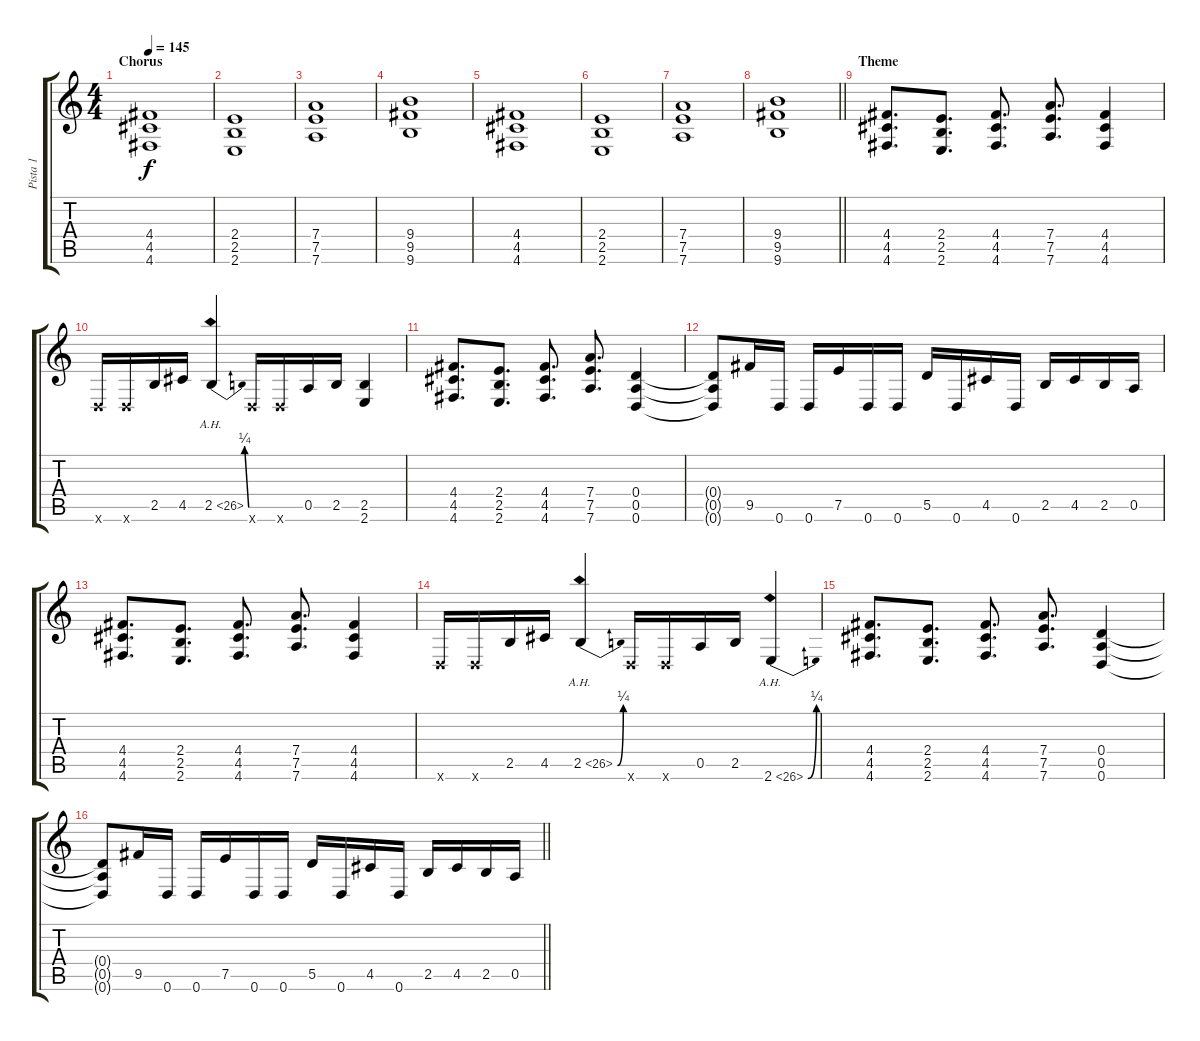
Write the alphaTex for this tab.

\track ("Pista 1" "Pista 1") {instrument distortionguitar}
\staff {score tabs}
\tuning (E4 B3 G3 D3 A2 D2) {hide}
\ts (4 4)
\section ("" "Chorus")
\tempo 145
\clef g2
\ks c
(4.4 4.5 4.6).1{dy f} |
(2.4 2.5 2.6).1 |
(7.4 7.5 7.6).1 |
(9.4 9.5 9.6).1 |
(4.4 4.5 4.6).1 |
(2.4 2.5 2.6).1 |
(7.4 7.5 7.6).1 |
\barLineRight lightlight
(9.4 9.5 9.6).1 |
\section ("" "Theme")
(4.4 4.5 4.6).8{d} (2.4 2.5 2.6).8{d} (4.4 4.5 4.6).8{d} (7.4 7.5 7.6).8{d} (4.4 4.5 4.6).4 |
0.6{x}.16 0.6{x}.16 2.5.16 4.5.16 2.5{be (bend 0 0 60 1) ah 24}.4 0.6{x}.16 0.6{x}.16 0.5.16 2.5.16 (2.5 2.6).4 |
(4.4 4.5 4.6).8{d} (2.4 2.5 2.6).8{d} (4.4 4.5 4.6).8{d} (7.4 7.5 7.6).8{d} (0.4 0.5 0.6).4 |
(0.4{t} 0.5{t} 0.6{t}).8 9.5.16 0.6.16 0.6.16 7.5.16 0.6.16 0.6.16 5.5.16 0.6.16 4.5.16 0.6.16 2.5.16 4.5.16 2.5.16 0.5.16 |
(4.4 4.5 4.6).8{d} (2.4 2.5 2.6).8{d} (4.4 4.5 4.6).8{d} (7.4 7.5 7.6).8{d} (4.4 4.5 4.6).4 |
0.6{x}.16 0.6{x}.16 2.5.16 4.5.16 2.5{be (bend 0 0 60 1) ah 24}.4 0.6{x}.16 0.6{x}.16 0.5.16 2.5.16 2.6{be (bend 0 0 60 1) ah 24}.4 |
(4.4 4.5 4.6).8{d} (2.4 2.5 2.6).8{d} (4.4 4.5 4.6).8{d} (7.4 7.5 7.6).8{d} (0.4 0.5 0.6).4 |
\barLineRight lightlight
(0.4{t} 0.5{t} 0.6{t}).8 9.5.16 0.6.16 0.6.16 7.5.16 0.6.16 0.6.16 5.5.16 0.6.16 4.5.16 0.6.16 2.5.16 4.5.16 2.5.16 0.5.16
